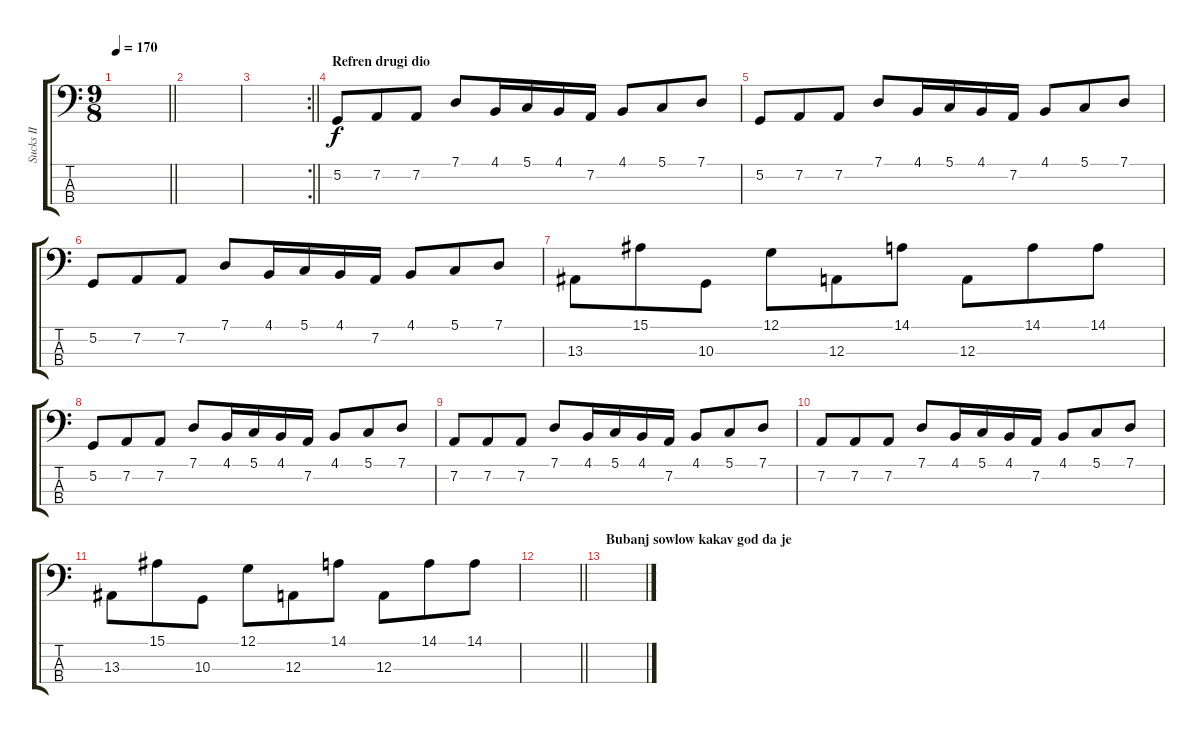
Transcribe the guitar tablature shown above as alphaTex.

\track ("Sucks II" "Sucks II") {instrument tenorsax}
\staff {score tabs}
\tuning (G2 D2 A1 E1) {hide}
\ts (9 8)
\tempo 170
\clef f4
\barLineRight lightlight
\ks c
|
|
\rc 2
\barLineRight lightlight
|
\section ("" "Refren drugi dio")
5.2.8 7.2.8 7.2.8 7.1.8 4.1.16 5.1.16 4.1.16 7.2.16 4.1.8 5.1.8 7.1.8 |
5.2.8 7.2.8 7.2.8 7.1.8 4.1.16 5.1.16 4.1.16 7.2.16 4.1.8 5.1.8 7.1.8 |
5.2.8 7.2.8 7.2.8 7.1.8 4.1.16 5.1.16 4.1.16 7.2.16 4.1.8 5.1.8 7.1.8 |
13.3.8 15.1.8 10.3.8 12.1.8 12.3.8 14.1.8 12.3.8 14.1.8 14.1.8 |
5.2.8 7.2.8 7.2.8 7.1.8 4.1.16 5.1.16 4.1.16 7.2.16 4.1.8 5.1.8 7.1.8 |
7.2.8 7.2.8 7.2.8 7.1.8 4.1.16 5.1.16 4.1.16 7.2.16 4.1.8 5.1.8 7.1.8 |
7.2.8 7.2.8 7.2.8 7.1.8 4.1.16 5.1.16 4.1.16 7.2.16 4.1.8 5.1.8 7.1.8 |
13.3.8 15.1.8 10.3.8 12.1.8 12.3.8 14.1.8 12.3.8 14.1.8 14.1.8 |
\barLineRight lightlight
|
\section ("" "Bubanj sowlow kakav god da je")
